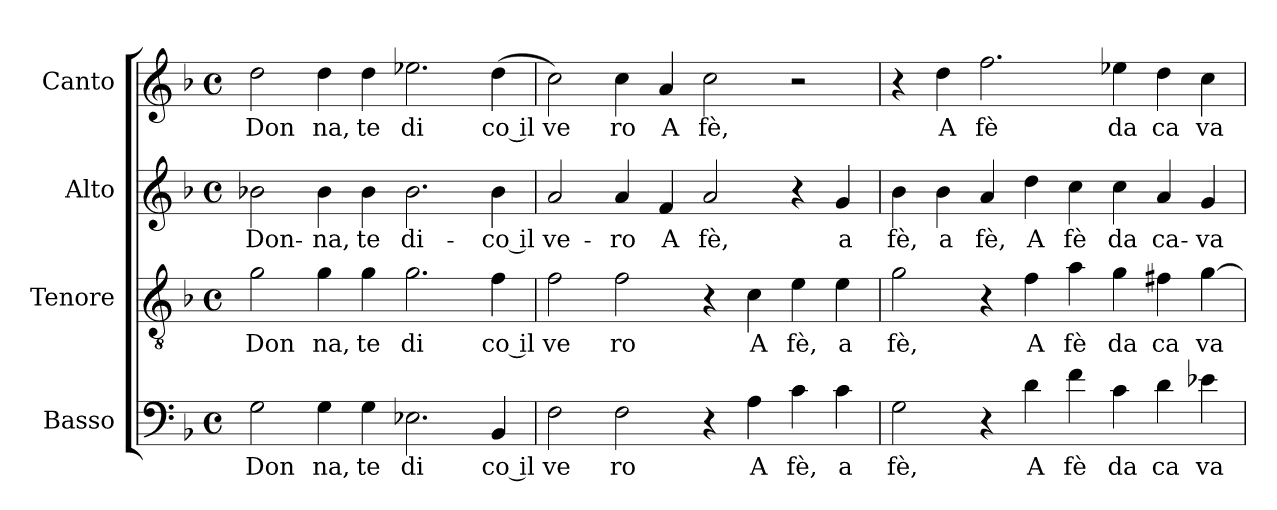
**kern	**text	**kern	**text	**kern	**text	**kern	**text
*part4	*part4	*part3	*part3	*part2	*part2	*part1	*part1
*staff4	*staff4	*staff3	*staff3	*staff2	*staff2	*staff1	*staff1
*I"Basso	*	*I"Tenore	*	*I"Alto	*	*I"Canto	*
!!LO:PB:g=z
*stria5	*	*stria5	*	*stria5	*	*stria5	*
*clefF4	*	*clefGv2	*	*clefG2	*	*clefG2	*
*k[b-]	*	*k[b-]	*	*k[b-]	*	*k[b-]	*
*F:	*	*F:	*	*F:	*	*F:	*
*M4/4	*	*M4/4	*	*M4/4	*	*M4/4	*
*met(c)	*	*met(c)	*	*met(c)	*	*met(c)	*
=1	=1	=1	=1	=1	=1	=1	=1
!	!LO:LY:b:cj	!	!LO:LY:b:cj	!	!LO:LY:b:cj	!	!LO:LY:b:cj
2G\	Don	2g\	-Don	2b-X\	-Don-	2dd\	Don
!	!LO:LY:b:cj	!	!LO:LY:b:cj	!	!LO:LY:b:cj	!	!LO:LY:b:cj
4G\	na,	4g\	na,	4b-\	-na,	4dd\	na,
!	!LO:LY:b:cj	!	!LO:LY:b:cj	!	!LO:LY:b:cj	!	!LO:LY:b:cj
4G\	te	4g\	te	4b-\	te	4dd\	te
!	!LO:LY:b:cj	!	!LO:LY:b:cj	!	!LO:LY:b:cj	!	!LO:LY:b:cj
2.E-X\	di	2.g\	di	2.b-\	di-	2.ee-X\	di
!	!LO:LY:b:rj	!	!LO:LY:b:rj	!	!LO:LY:b:rj	!	!LO:LY:b:rj
4BB-/	co il	4f\	co il	(<4b-\	-co il	(<4dd\	co il
=2	=2	=2	=2	=2	=2	=2	=2
!	!LO:LY:b:cj	!	!LO:LY:b:cj	!	!LO:LY:b:cj	!	!LO:LY:b:cj
2F\	ve	2f\)	ve	2a/	ve-	2cc\)	ve
!	!LO:LY:b:cj	!	!LO:LY:b:cj	!	!LO:LY:b:cj	!	!LO:LY:b:cj
2F\	ro	2f\	ro	4a/	-ro	4cc\	ro
!	!	!	!	!	!LO:LY:b:cj	!	!LO:LY:b:cj
.	.	.	.	4f/	A	4a/	A
!	!	!	!	!	!LO:LY:b:cj	!	!LO:LY:b:cj
4r	.	4r	.	2a/	fè,	2cc\	fè,
!	!LO:LY:b:cj	!	!LO:LY:b:cj	!	!	!	!
4A\	A	4c\	A	.	.	.	.
!	!LO:LY:b:cj	!	!LO:LY:b:cj	!	!	!	!
4c\	fè,	4e\	fè,	4r	.	2r	.
!	!LO:LY:b:cj	!	!LO:LY:b:cj	!	!LO:LY:b:cj	!	!
4c\	a	4e\	a	4g/	a	.	.
=3	=3	=3	=3	=3	=3	=3	=3
!	!LO:LY:b:cj	!	!LO:LY:b:cj	!	!LO:LY:b:cj	!	!
2G\	fè,	2g\	fè,	4b-\	fè,	4r	.
!	!	!	!	!	!LO:LY:b:cj	!	!LO:LY:b:cj
.	.	.	.	4b-\	a	4dd\	A
!	!	!	!	!	!LO:LY:b:cj	!	!LO:LY:b:cj
4r	.	4r	.	4a/	fè,	2.ff\	fè
!	!LO:LY:b:cj	!	!LO:LY:b:cj	!	!LO:LY:b:cj	!	!
4d\	A	4f\	A	4dd\	A	.	.
!	!LO:LY:b:cj	!	!LO:LY:b:cj	!	!LO:LY:b:cj	!	!
4f\	fè	4a\	fè	4cc\	fè	.	.
!	!LO:LY:b:cj	!	!LO:LY:b:cj	!	!LO:LY:b:cj	!	!LO:LY:b:cj
4c\	da	4g\	da	4cc\	da	4ee-X\	da
!	!LO:LY:b:cj	!	!LO:LY:b:cj	!	!LO:LY:b:cj	!	!LO:LY:b:cj
4d\	ca	4f#X\	ca	4a/	ca-	4dd\	ca
!	!LO:LY:b:cj	!	!LO:LY:b:cj	!	!LO:LY:b:cj	!	!LO:LY:b:cj
4e-X\	va	[>4g\	va	4g/	-va-	4cc\	va
=	=	=	=	=	=	=	=
*-	*-	*-	*-	*-	*-	*-	*-
